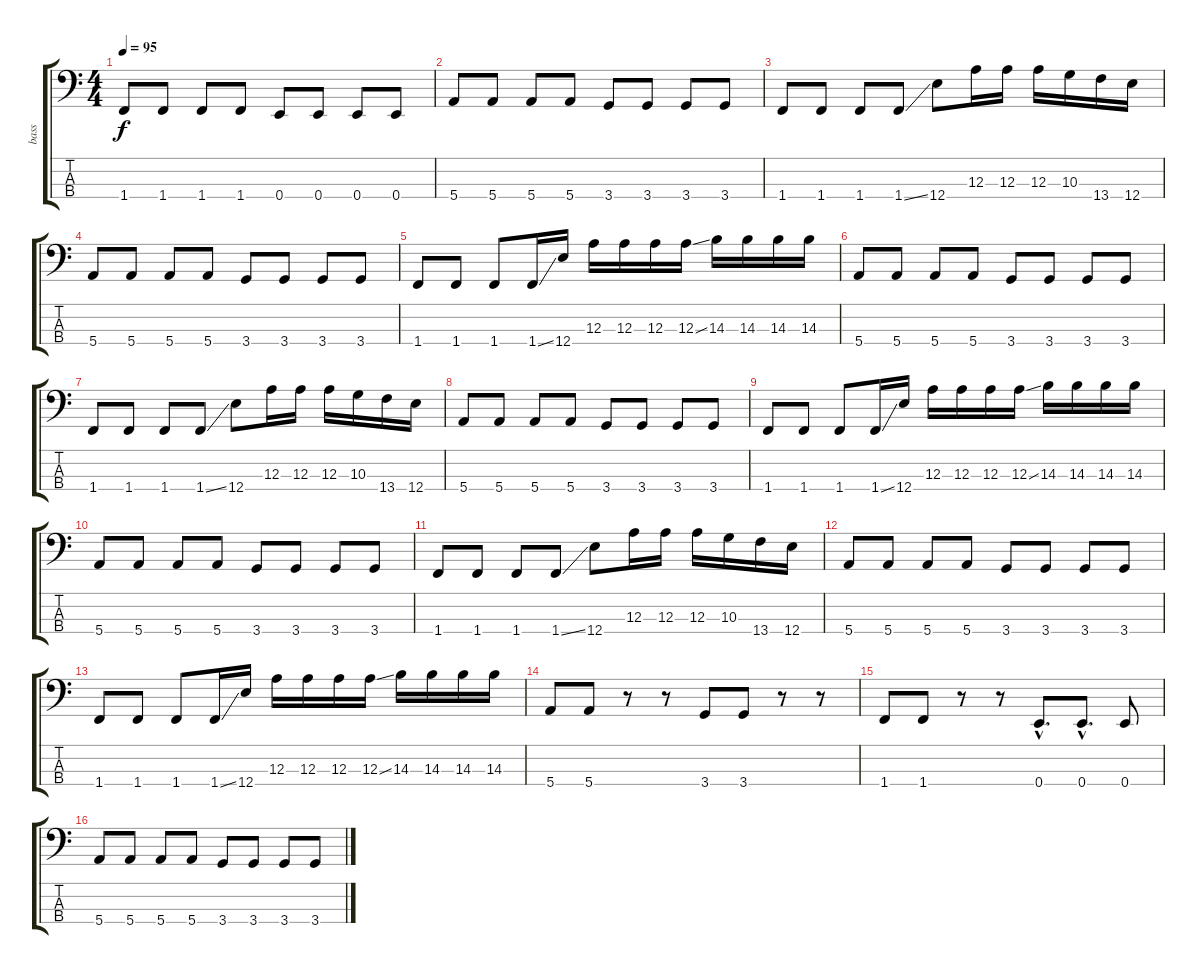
\track ("bass" "bass") {instrument electricbassfinger}
\staff {score tabs}
\tuning (G2 D2 A1 E1) {hide}
\ts (4 4)
\tempo 95
\clef f4
\ks c
1.4.8{dy f} 1.4.8 1.4.8 1.4.8 0.4.8 0.4.8 0.4.8 0.4.8 |
5.4.8 5.4.8 5.4.8 5.4.8 3.4.8 3.4.8 3.4.8 3.4.8 |
1.4.8 1.4.8 1.4.8 1.4{ss}.8 12.4.8 12.3.16 12.3.16 12.3.16 10.3.16 13.4.16 12.4.16 |
5.4.8 5.4.8 5.4.8 5.4.8 3.4.8 3.4.8 3.4.8 3.4.8 |
1.4.8 1.4.8 1.4.8 1.4{ss}.16 12.4.16 12.3.16 12.3.16 12.3.16 12.3{ss}.16 14.3.16 14.3.16 14.3.16 14.3.16 |
5.4.8 5.4.8 5.4.8 5.4.8 3.4.8 3.4.8 3.4.8 3.4.8 |
1.4.8 1.4.8 1.4.8 1.4{ss}.8 12.4.8 12.3.16 12.3.16 12.3.16 10.3.16 13.4.16 12.4.16 |
5.4.8 5.4.8 5.4.8 5.4.8 3.4.8 3.4.8 3.4.8 3.4.8 |
1.4.8 1.4.8 1.4.8 1.4{ss}.16 12.4.16 12.3.16 12.3.16 12.3.16 12.3{ss}.16 14.3.16 14.3.16 14.3.16 14.3.16 |
5.4.8 5.4.8 5.4.8 5.4.8 3.4.8 3.4.8 3.4.8 3.4.8 |
1.4.8 1.4.8 1.4.8 1.4{ss}.8 12.4.8 12.3.16 12.3.16 12.3.16 10.3.16 13.4.16 12.4.16 |
5.4.8 5.4.8 5.4.8 5.4.8 3.4.8 3.4.8 3.4.8 3.4.8 |
1.4.8 1.4.8 1.4.8 1.4{ss}.16 12.4.16 12.3.16 12.3.16 12.3.16 12.3{ss}.16 14.3.16 14.3.16 14.3.16 14.3.16 |
5.4.8 5.4.8 r.8 r.8 3.4.8 3.4.8 r.8 r.8 |
1.4.8 1.4.8 r.8 r.8 0.4{hac}.8{d} 0.4{hac}.8{d} 0.4.8 |
5.4.8 5.4.8 5.4.8 5.4.8 3.4.8 3.4.8 3.4.8 3.4.8
